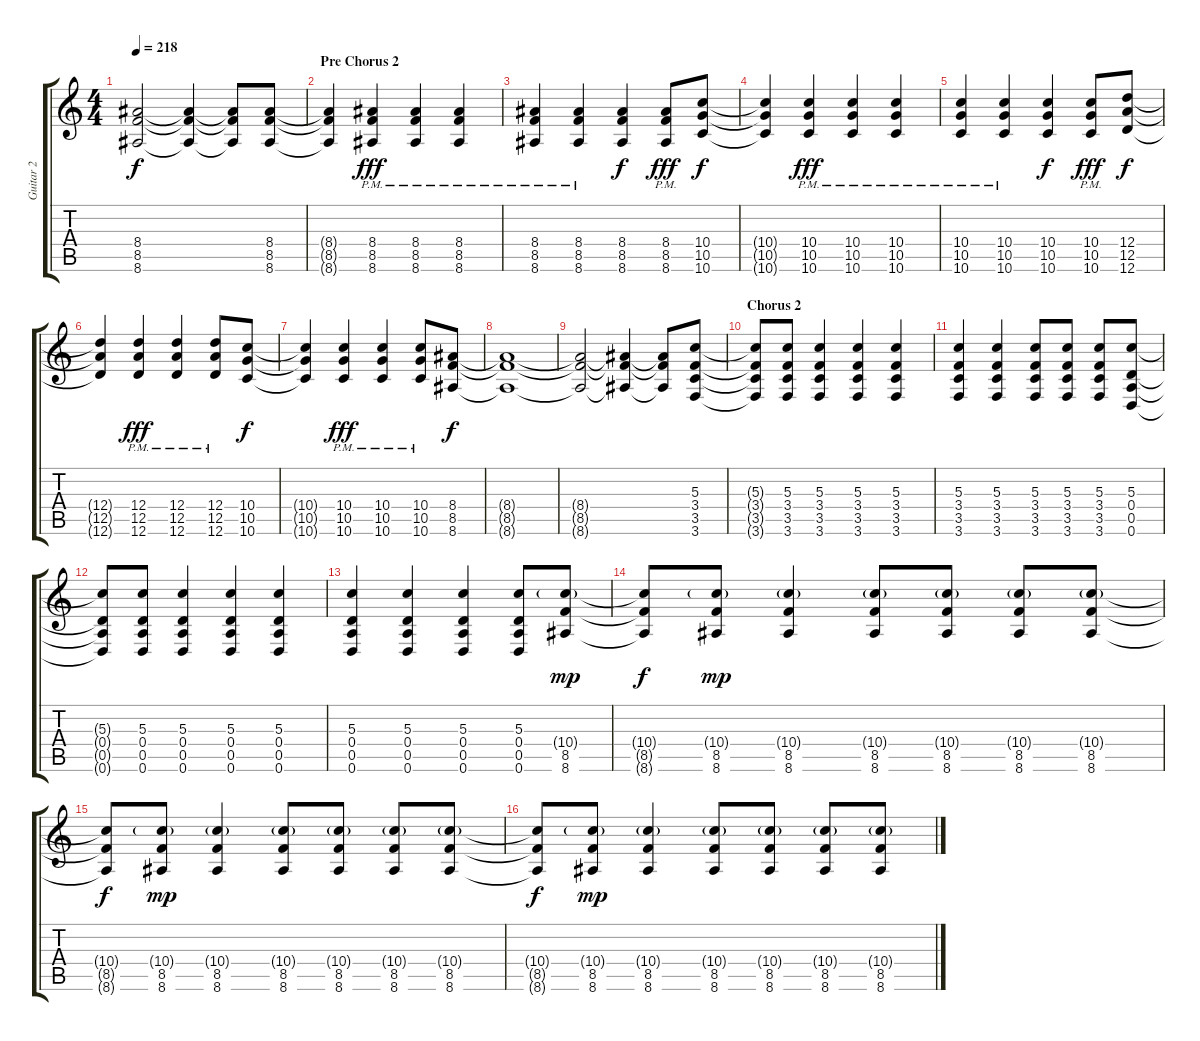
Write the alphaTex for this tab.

\track ("Guitar 2" "Guitar 2") {instrument distortionguitar}
\staff {score tabs}
\tuning (E4 B3 G3 D3 A2 D2) {hide}
\ts (4 4)
\tempo 218
\clef g2
\ks c
(8.4{t} 8.5{t} 8.6{t}).2{dy f} (8.4{t} 8.5{t} 8.6{t}).4 (8.4{t} 8.5{t} 8.6{t}).8 (8.4 8.5 8.6).8 |
\section ("" "Pre Chorus 2")
(8.4{t} 8.5{t} 8.6{t}).4 (8.4{pm} 8.5{pm} 8.6{pm}).4{dy fff} (8.4{pm} 8.5{pm} 8.6{pm}).4 (8.4{pm} 8.5{pm} 8.6{pm}).4 |
(8.4{pm} 8.5{pm} 8.6{pm}).4 (8.4{pm} 8.5{pm} 8.6{pm}).4 (8.4 8.5 8.6).4{dy f} (8.4{pm} 8.5{pm} 8.6{pm}).8{dy fff} (10.4 10.5 10.6).8{dy f} |
(10.4{t} 10.5{t} 10.6{t}).4 (10.4{pm} 10.5{pm} 10.6{pm}).4{dy fff} (10.4{pm} 10.5{pm} 10.6{pm}).4 (10.4{pm} 10.5{pm} 10.6{pm}).4 |
(10.4{pm} 10.5{pm} 10.6{pm}).4 (10.4{pm} 10.5{pm} 10.6{pm}).4 (10.4 10.5 10.6).4{dy f} (10.4{pm} 10.5{pm} 10.6{pm}).8{dy fff} (12.4 12.5 12.6).8{dy f} |
(12.4{t} 12.5{t} 12.6{t}).4 (12.4{pm} 12.5{pm} 12.6{pm}).4{dy fff} (12.4{pm} 12.5{pm} 12.6{pm}).4 (12.4{pm} 12.5{pm} 12.6{pm}).8 (10.4 10.5 10.6).8{dy f} |
(10.4{t} 10.5{t} 10.6{t}).4 (10.4{pm} 10.5{pm} 10.6{pm}).4{dy fff} (10.4{pm} 10.5{pm} 10.6{pm}).4 (10.4{pm} 10.5{pm} 10.6{pm}).8 (8.4 8.5 8.6).8{dy f} |
(8.4{t} 8.5{t} 8.6{t}).1 |
(8.4{t} 8.5{t} 8.6{t}).2 (8.4{t} 8.5{t} 8.6{t}).4 (8.4{t} 8.5{t} 8.6{t}).8 (5.3 3.4 3.5 3.6).8 |
\section ("" "Chorus 2")
(5.3{t} 3.4{t} 3.5{t} 3.6{t}).8 (5.3 3.4 3.5 3.6).8 (5.3 3.4 3.5 3.6).4 (5.3 3.4 3.5 3.6).4 (5.3 3.4 3.5 3.6).4 |
(5.3 3.4 3.5 3.6).4 (5.3 3.4 3.5 3.6).4 (5.3 3.4 3.5 3.6).8 (5.3 3.4 3.5 3.6).8 (5.3 3.4 3.5 3.6).8 (5.3 0.4 0.5 0.6).8 |
(5.3{t} 0.4{t} 0.5{t} 0.6{t}).8 (5.3 0.4 0.5 0.6).8 (5.3 0.4 0.5 0.6).4 (5.3 0.4 0.5 0.6).4 (5.3 0.4 0.5 0.6).4 |
(5.3 0.4 0.5 0.6).4 (5.3 0.4 0.5 0.6).4 (5.3 0.4 0.5 0.6).4 (5.3 0.4 0.5 0.6).8 (10.4{g} 8.5 8.6).8{dy mp} |
(10.4{t} 8.5{t} 8.6{t}).8{dy f} (10.4{g} 8.5 8.6).8{dy mp} (10.4{g} 8.5 8.6).4 (10.4{g} 8.5 8.6).8 (10.4{g} 8.5 8.6).8 (10.4{g} 8.5 8.6).8 (10.4{g} 8.5 8.6).8 |
(10.4{t} 8.5{t} 8.6{t}).8{dy f} (10.4{g} 8.5 8.6).8{dy mp} (10.4{g} 8.5 8.6).4 (10.4{g} 8.5 8.6).8 (10.4{g} 8.5 8.6).8 (10.4{g} 8.5 8.6).8 (10.4{g} 8.5 8.6).8 |
(10.4{t} 8.5{t} 8.6{t}).8{dy f} (10.4{g} 8.5 8.6).8{dy mp} (10.4{g} 8.5 8.6).4 (10.4{g} 8.5 8.6).8 (10.4{g} 8.5 8.6).8 (10.4{g} 8.5 8.6).8 (10.4{g} 8.5 8.6).8
